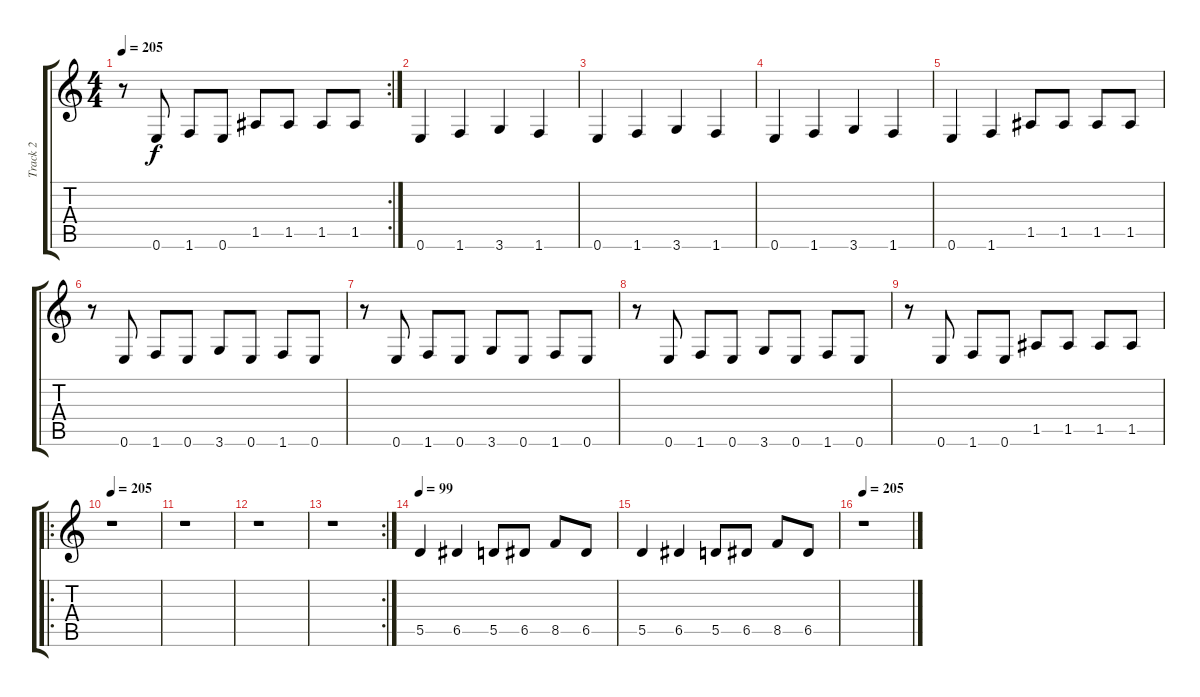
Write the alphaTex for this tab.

\track ("Track 2" "Track 2") {instrument electricbasspick}
\staff {score tabs}
\tuning (E4 B3 G3 D3 A2 E2) {hide}
\rc 2
\ts (4 4)
\tempo 205
\clef g2
\ks c
r.8{dy f} 0.6.8 1.6.8 0.6.8 1.5.8 1.5.8 1.5.8 1.5.8 |
0.6.4 1.6.4 3.6.4 1.6.4 |
0.6.4 1.6.4 3.6.4 1.6.4 |
0.6.4 1.6.4 3.6.4 1.6.4 |
0.6.4 1.6.4 1.5.8 1.5.8 1.5.8 1.5.8 |
r.8 0.6.8 1.6.8 0.6.8 3.6.8 0.6.8 1.6.8 0.6.8 |
r.8 0.6.8 1.6.8 0.6.8 3.6.8 0.6.8 1.6.8 0.6.8 |
r.8 0.6.8 1.6.8 0.6.8 3.6.8 0.6.8 1.6.8 0.6.8 |
r.8 0.6.8 1.6.8 0.6.8 1.5.8 1.5.8 1.5.8 1.5.8 |
\ro
\tempo 205
r.1 |
r.1 |
r.1 |
\rc 2
r.1 |
\tempo 99
5.5.4{instrument electricbassfinger} 6.5.4 5.5.8 6.5.8 8.5.8 6.5.8 |
5.5.4 6.5.4 5.5.8 6.5.8 8.5.8 6.5.8 |
\tempo 205
r.1
